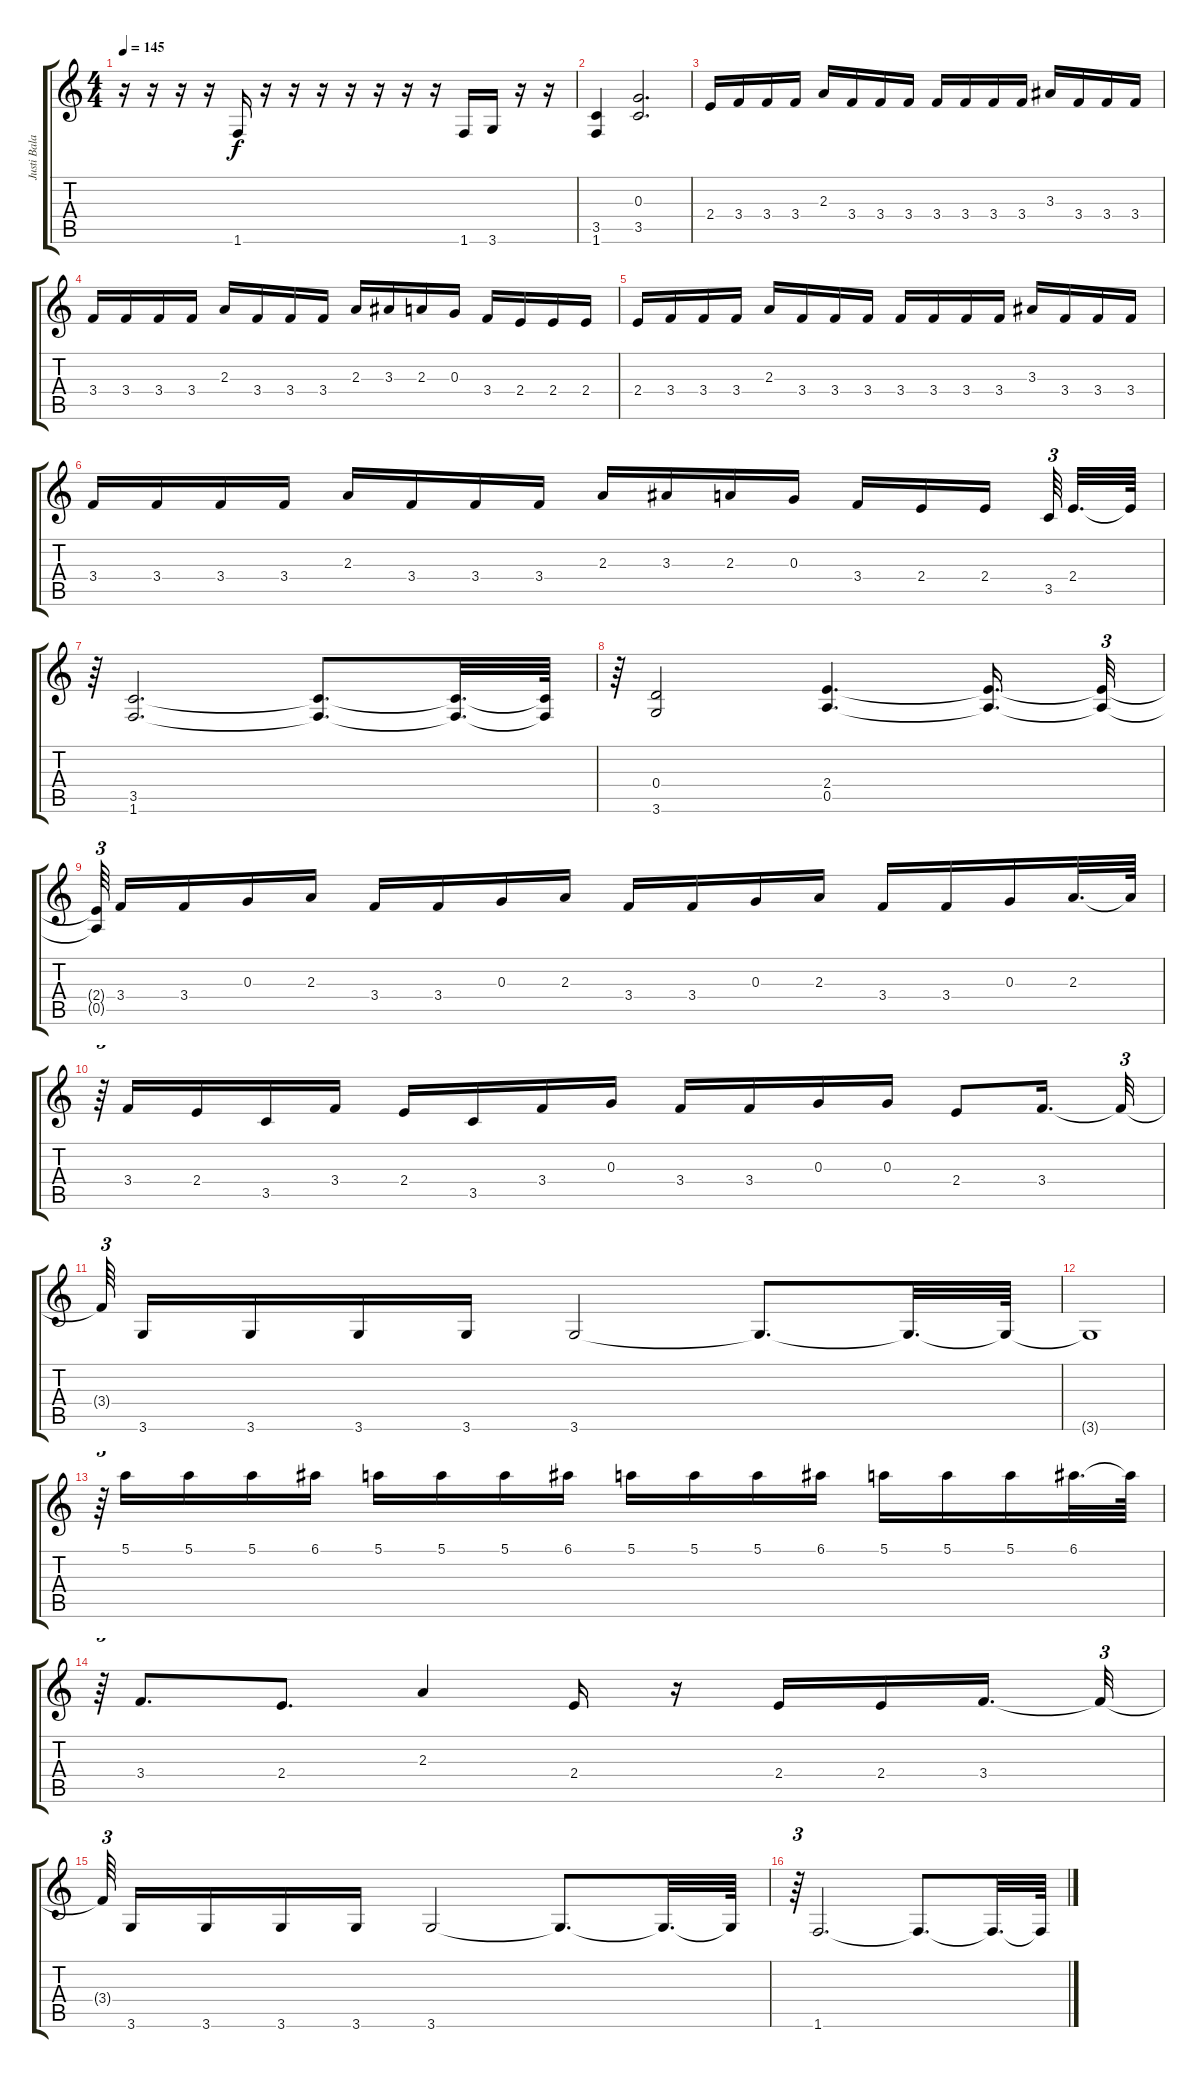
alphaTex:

\track ("Justi Bala" "Justi Bala") {instrument distortionguitar}
\staff {score tabs}
\tuning (E4 B3 G3 D3 A2 E2) {hide}
\ts (4 4)
\tempo 145
\clef g2
\ks c
r.16{dy f} r.16 r.16 r.16 1.6.16 r.16 r.16 r.16 r.16 r.16 r.16 r.16 1.6.16 3.6.16 r.16 r.16 |
(3.5 1.6).4 (0.3 3.5).2{d} |
2.4.16 3.4.16 3.4.16 3.4.16 2.3.16 3.4.16 3.4.16 3.4.16 3.4.16 3.4.16 3.4.16 3.4.16 3.3.16 3.4.16 3.4.16 3.4.16 |
3.4.16 3.4.16 3.4.16 3.4.16 2.3.16 3.4.16 3.4.16 3.4.16 2.3.16 3.3.16 2.3.16 0.3.16 3.4.16 2.4.16 2.4.16 2.4.16 |
2.4.16 3.4.16 3.4.16 3.4.16 2.3.16 3.4.16 3.4.16 3.4.16 3.4.16 3.4.16 3.4.16 3.4.16 3.3.16 3.4.16 3.4.16 3.4.16 |
3.4.16 3.4.16 3.4.16 3.4.16 2.3.16 3.4.16 3.4.16 3.4.16 2.3.16 3.3.16 2.3.16 0.3.16 3.4.16 2.4.16 2.4.16{beam splitsecondary} 3.5.64{tu (3 2) beam splitsecondary} 2.4.32{d} 2.4{t}.64 |
r.64{tu (3 2)} (3.5 1.6).2{d} (3.5{t} 1.6{t}).8{d} (3.5{t} 1.6{t}).32{d} (3.5{t} 1.6{t}).64 |
r.64{tu (3 2)} (0.4 3.6).2 (2.4 0.5).4{d} (2.4{t} 0.5{t}).16{d} (2.4{t} 0.5{t}).32{tu (3 2)} |
(2.4{t} 0.5{t}).64{tu (3 2) beam splitsecondary} 3.4.16 3.4.16 0.3.16 2.3.16 3.4.16 3.4.16 0.3.16 2.3.16 3.4.16 3.4.16 0.3.16 2.3.16 3.4.16 3.4.16 0.3.16 2.3.32{d} 2.3{t}.64 |
r.64{tu (3 2)} 3.4.16 2.4.16 3.5.16 3.4.16 2.4.16 3.5.16 3.4.16 0.3.16 3.4.16 3.4.16 0.3.16 0.3.16 2.4.8 3.4.16{d} 3.4{t}.32{tu (3 2)} |
3.4{t}.64{tu (3 2) beam splitsecondary} 3.6.16 3.6.16 3.6.16 3.6.16 3.6.2 3.6{t}.8{d} 3.6{t}.32{d} 3.6{t}.64 |
3.6{t}.1 |
r.64{tu (3 2)} 5.1.16 5.1.16 5.1.16 6.1.16 5.1.16 5.1.16 5.1.16 6.1.16 5.1.16 5.1.16 5.1.16 6.1.16 5.1.16 5.1.16 5.1.16 6.1.32{d} 6.1{t}.64 |
r.64{tu (3 2)} 3.4.8{d} 2.4.8{d} 2.3.4 2.4.16 r.16 2.4.16 2.4.16 3.4.16{d beam splitsecondary} 3.4{t}.32{tu (3 2)} |
3.4{t}.64{tu (3 2) beam splitsecondary} 3.6.16 3.6.16 3.6.16 3.6.16 3.6.2 3.6{t}.8{d} 3.6{t}.32{d} 3.6{t}.64 |
r.64{tu (3 2)} 1.6.2{d} 1.6{t}.8{d} 1.6{t}.32{d} 1.6{t}.64
